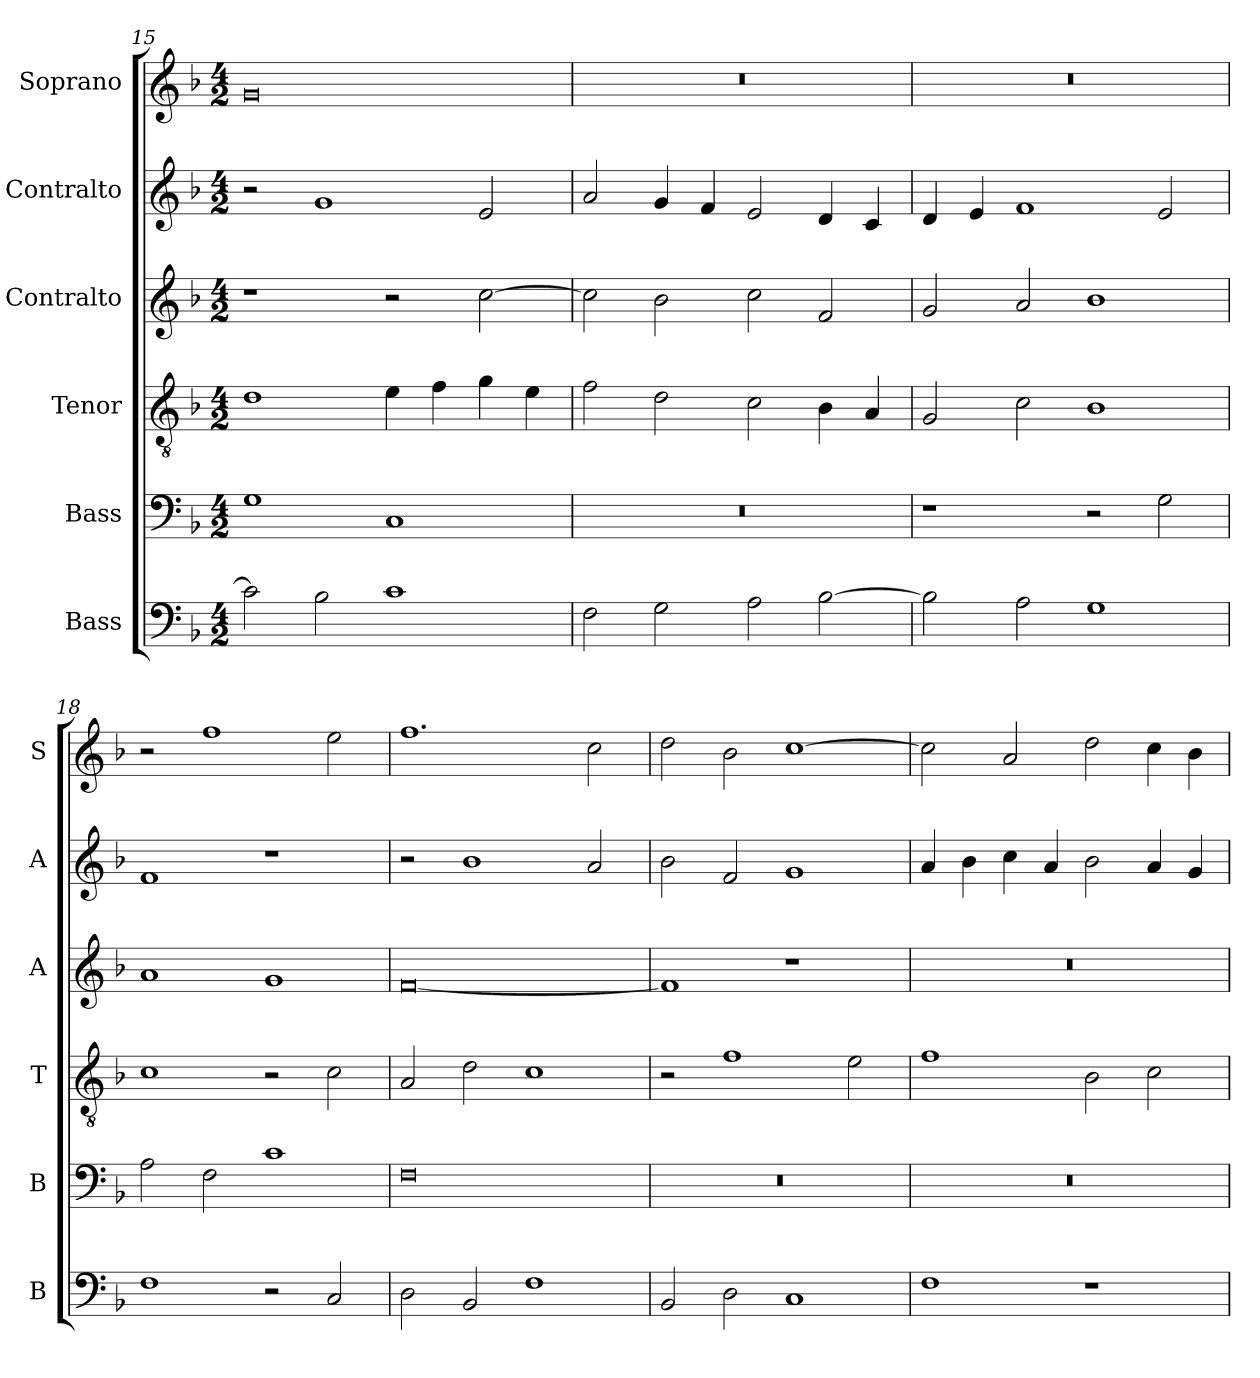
**kern	**kern	**kern	**kern	**kern	**kern
*part6	*part5	*part4	*part3	*part2	*part1
*staff6	*staff5	*staff4	*staff3	*staff2	*staff1
*I"Bass	*I"Bass	*I"Tenor	*I"Contralto	*I"Contralto	*I"Soprano
*I'B	*I'B	*I'T	*I'A	*I'A	*I'S
*clefF4	*clefF4	*clefGv2	*clefG2	*clefG2	*clefG2
*k[b-]	*k[b-]	*k[b-]	*k[b-]	*k[b-]	*k[b-]
*F:ion	*F:ion	*F:ion	*F:ion	*F:ion	*F:ion
*M4/2	*M4/2	*M4/2	*M4/2	*M4/2	*M4/2
=15	=15	=15	=15	=15	=15
2c]	1G	1d	1r	2r	0g
2B-	.	.	.	1g	.
1c	1C	4e	2r	.	.
.	.	4f	.	.	.
.	.	4g	[2cc	2e	.
.	.	4e	.	.	.
=16	=16	=16	=16	=16	=16
2F	0r	2f	2cc]	2a	0r
2G	.	2d	2b-	4g	.
.	.	.	.	4f	.
2A	.	2c	2cc	2e	.
[2B-	.	4B-	2f	4d	.
.	.	4A	.	4c	.
=17	=17	=17	=17	=17	=17
2B-]	1r	2G	2g	4d	0r
.	.	.	.	4e	.
2A	.	2c	2a	1f	.
1G	2r	1B-	1b-	.	.
.	2G	.	.	2e	.
=18	=18	=18	=18	=18	=18
1F	2A	1c	1a	1f	2r
.	2F	.	.	.	1ff
2r	1c	2r	1g	1r	.
2C	.	2c	.	.	2ee
=19	=19	=19	=19	=19	=19
2D	0F	2A	[0f	2r	1.ff
2BB-	.	2d	.	1b-	.
1F	.	1c	.	.	.
.	.	.	.	2a	2cc
=20	=20	=20	=20	=20	=20
2BB-	0r	2r	1f]	2b-	2dd
2D	.	1f	.	2f	2b-
1C	.	.	1r	1g	[1cc
.	.	2e	.	.	.
=21	=21	=21	=21	=21	=21
1F	0r	1f	0r	4a	2cc]
.	.	.	.	4b-	.
.	.	.	.	4cc	2a
.	.	.	.	4a	.
1r	.	2B-	.	2b-	2dd
.	.	2c	.	4a	4cc
.	.	.	.	4g	4b-
=	=	=	=	=	=
*-	*-	*-	*-	*-	*-
